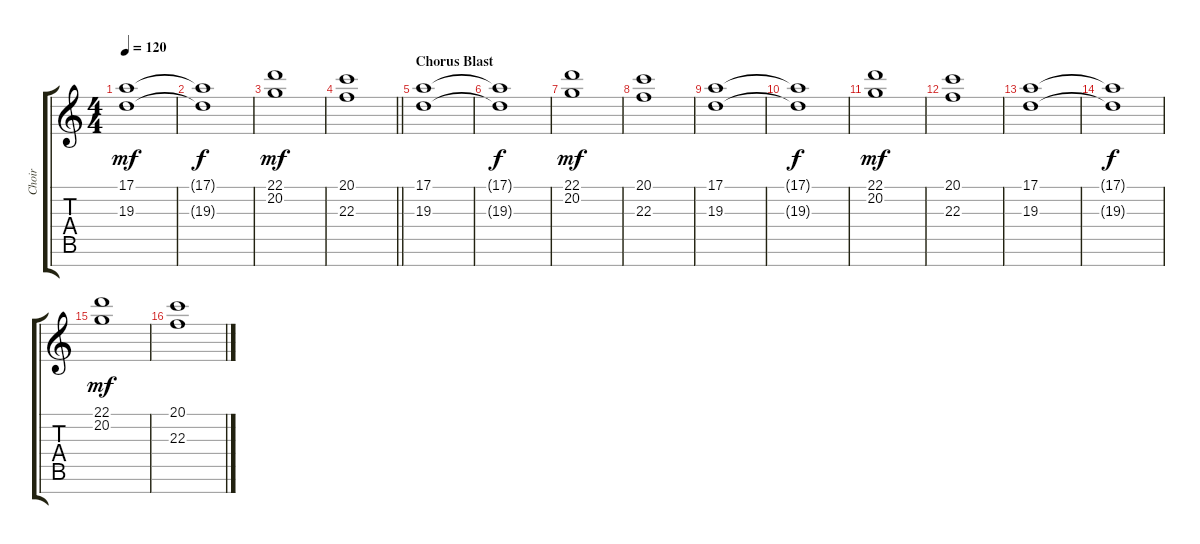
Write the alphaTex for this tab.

\track ("Choir" "Choir") {instrument choiraahs}
\staff {score tabs}
\tuning (E4 B3 G3 D3 A2 E2 B1) {hide}
\ts (4 4)
\tempo 120
\clef g2
\ks c
(17.1 19.3).1{dy mf} |
(17.1{t} 19.3{t}).1{dy f} |
(22.1 20.2).1{dy mf} |
\barLineRight lightlight
(20.1 22.3).1 |
\section ("" "Chorus Blast")
(17.1 19.3).1 |
(17.1{t} 19.3{t}).1{dy f} |
(22.1 20.2).1{dy mf} |
(20.1 22.3).1 |
(17.1 19.3).1 |
(17.1{t} 19.3{t}).1{dy f} |
(22.1 20.2).1{dy mf} |
(20.1 22.3).1 |
(17.1 19.3).1 |
(17.1{t} 19.3{t}).1{dy f} |
(22.1 20.2).1{dy mf} |
(20.1 22.3).1
